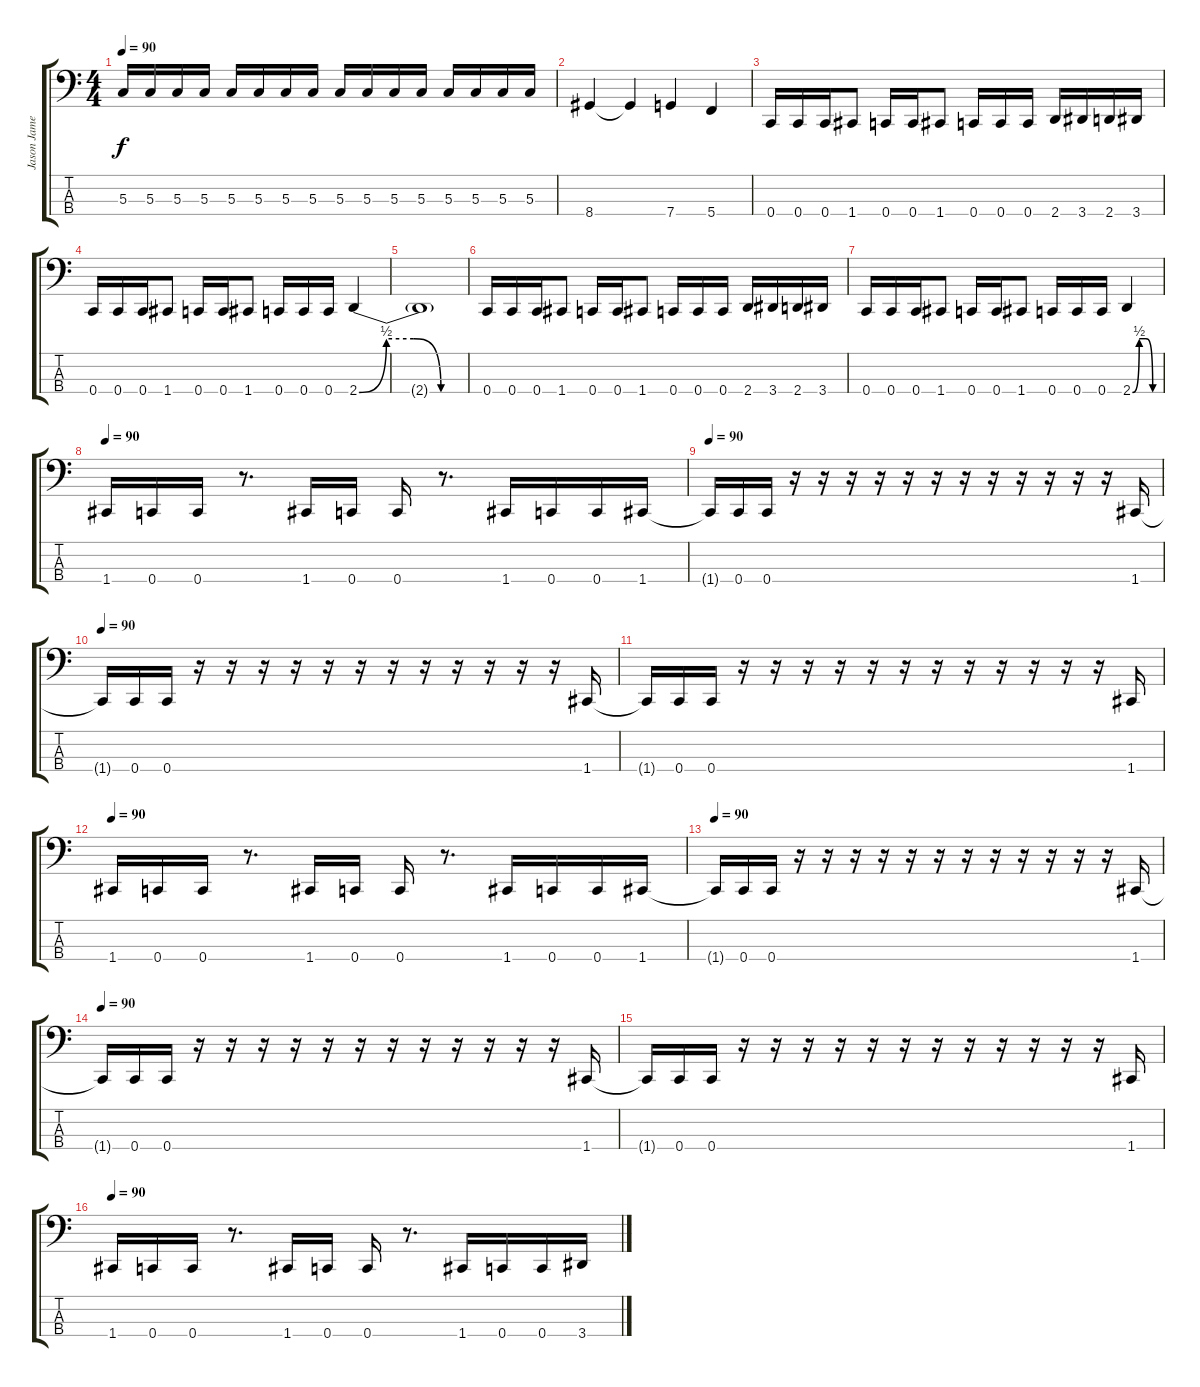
\track ("Jason James(jay)" "Jason Jame") {instrument electricbasspick}
\staff {score tabs}
\tuning (F2 C2 G1 C1) {hide}
\ts (4 4)
\tempo 90
\clef f4
\ks c
5.3.16{dy f} 5.3.16 5.3.16 5.3.16 5.3.16 5.3.16 5.3.16 5.3.16 5.3.16 5.3.16 5.3.16 5.3.16 5.3.16 5.3.16 5.3.16 5.3.16 |
8.4.4 8.4{t}.4 7.4.4 5.4.4 |
0.4.16 0.4.16 0.4.16 1.4.8 0.4.16 0.4.16 1.4.8 0.4.16 0.4.16 0.4.16 2.4.16 3.4.16 2.4.16 3.4.16 |
0.4.16 0.4.16 0.4.16 1.4.8 0.4.16 0.4.16 1.4.8 0.4.16 0.4.16 0.4.16 2.4{be (custom 0 0 15 2 30 2 45 0 60 0)}.4 |
2.4{t}.1 |
0.4.16 0.4.16 0.4.16 1.4.8 0.4.16 0.4.16 1.4.8 0.4.16 0.4.16 0.4.16 2.4.16 3.4.16 2.4.16 3.4.16 |
0.4.16 0.4.16 0.4.16 1.4.8 0.4.16 0.4.16 1.4.8 0.4.16 0.4.16 0.4.16 2.4{be (custom 0 0 15 2 30 2 45 0 60 0)}.4 |
\tempo 90
1.4.16 0.4.16 0.4.16 r.8{d} 1.4.16 0.4.16 0.4.16 r.8{d} 1.4.16 0.4.16 0.4.16 1.4.16 |
\tempo 90
1.4{t}.16 0.4.16 0.4.16 r.16 r.16 r.16 r.16 r.16 r.16 r.16 r.16 r.16 r.16 r.16 r.16 1.4.16 |
\tempo 90
1.4{t}.16 0.4.16 0.4.16 r.16 r.16 r.16 r.16 r.16 r.16 r.16 r.16 r.16 r.16 r.16 r.16 1.4.16 |
1.4{t}.16 0.4.16 0.4.16 r.16 r.16 r.16 r.16 r.16 r.16 r.16 r.16 r.16 r.16 r.16 r.16 1.4.16 |
\tempo 90
1.4.16 0.4.16 0.4.16 r.8{d} 1.4.16 0.4.16 0.4.16 r.8{d} 1.4.16 0.4.16 0.4.16 1.4.16 |
\tempo 90
1.4{t}.16 0.4.16 0.4.16 r.16 r.16 r.16 r.16 r.16 r.16 r.16 r.16 r.16 r.16 r.16 r.16 1.4.16 |
\tempo 90
1.4{t}.16 0.4.16 0.4.16 r.16 r.16 r.16 r.16 r.16 r.16 r.16 r.16 r.16 r.16 r.16 r.16 1.4.16 |
1.4{t}.16 0.4.16 0.4.16 r.16 r.16 r.16 r.16 r.16 r.16 r.16 r.16 r.16 r.16 r.16 r.16 1.4.16 |
\tempo 90
1.4.16 0.4.16 0.4.16 r.8{d} 1.4.16 0.4.16 0.4.16 r.8{d} 1.4.16 0.4.16 0.4.16 3.4.16
